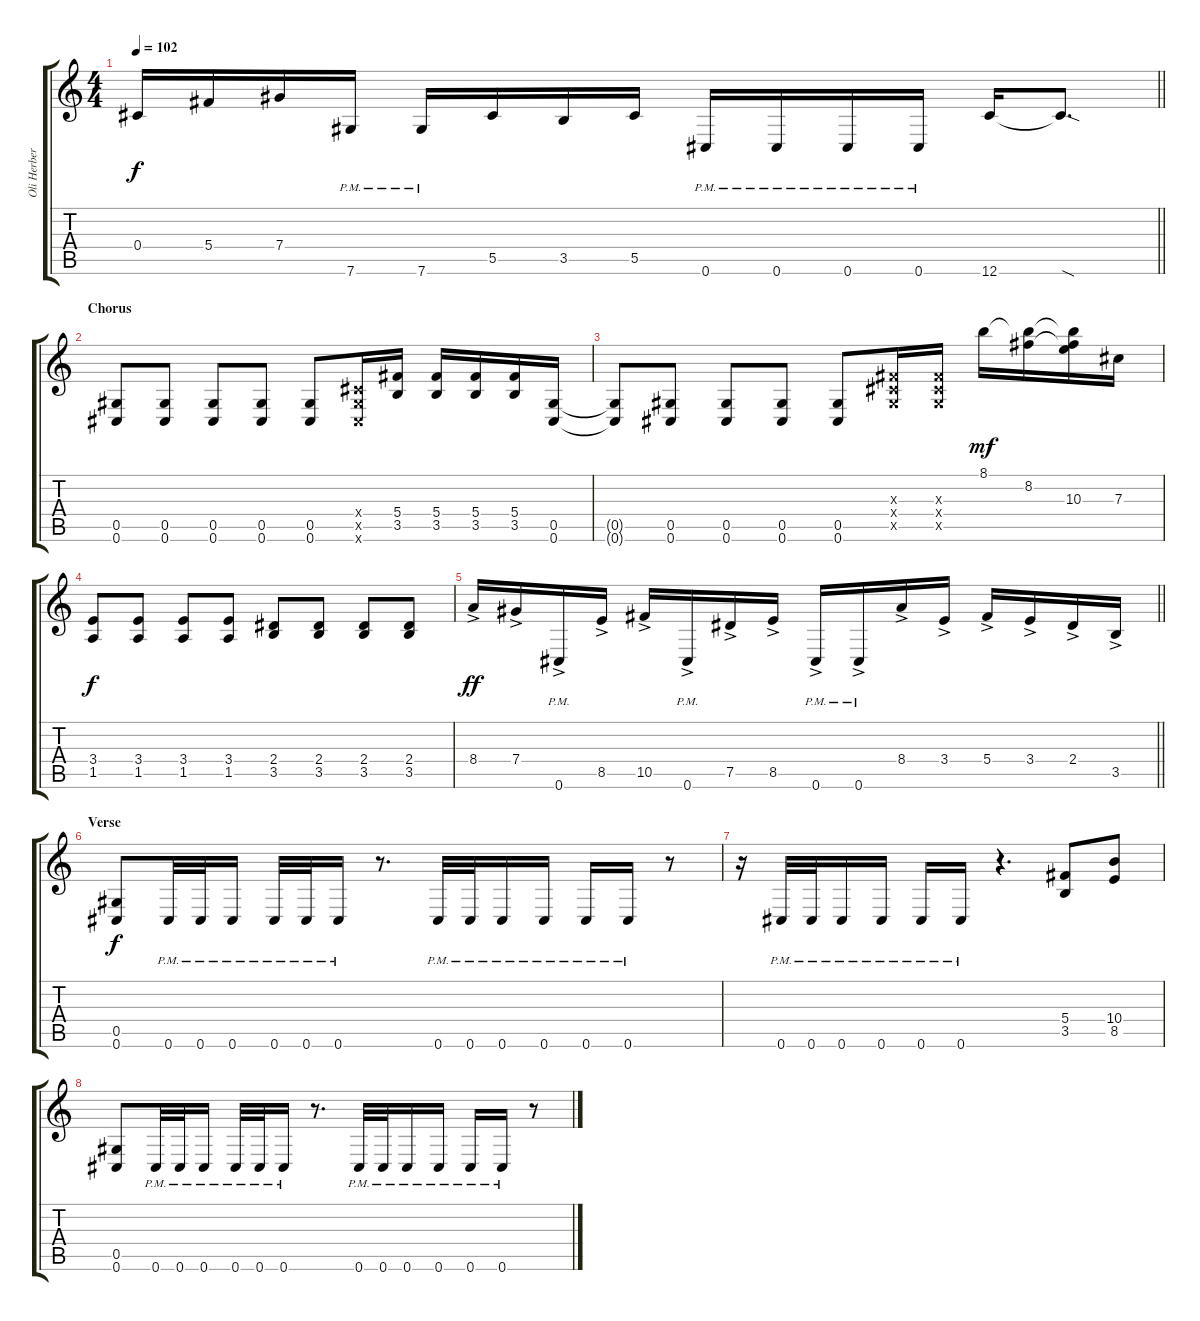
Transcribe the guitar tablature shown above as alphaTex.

\track ("Oli Herbert" "Oli Herber") {instrument distortionguitar}
\staff {score tabs}
\tuning (Eb4 Bb3 Gb3 Db3 Ab2 Db2) {hide}
\ts (4 4)
\tempo 102
\clef g2
\barLineRight lightlight
\ks c
0.4.16{dy f} 5.4.16 7.4.16 7.6{pm}.16 7.6{pm}.16 5.5.16 3.5.16 5.5.16 0.6{pm}.16 0.6{pm}.16 0.6{pm}.16 0.6{pm}.16 12.6.16 12.6{sod t}.8{d} |
\section ("" "Chorus")
(0.5 0.6).8 (0.5 0.6).8 (0.5 0.6).8 (0.5 0.6).8 (0.5 0.6).8 (0.4{x} 0.5{x} 0.6{x}).16 (5.4 3.5).16 (5.4 3.5).16 (5.4 3.5).16 (5.4 3.5).16 (0.5 0.6).16 |
(0.5{t} 0.6{t}).8 (0.5 0.6).8 (0.5 0.6).8 (0.5 0.6).8 (0.5 0.6).8 (0.3{x} 0.4{x} 0.5{x}).16 (0.3{x} 0.4{x} 0.5{x}).16 8.1.16{dy mf} (8.1{t} 8.2).16 (8.1{t} 8.2{t} 10.3).16 7.3.16 |
(3.4 1.5).8{dy f} (3.4 1.5).8 (3.4 1.5).8 (3.4 1.5).8 (2.4 3.5).8 (2.4 3.5).8 (2.4 3.5).8 (2.4 3.5).8 |
\barLineRight lightlight
8.4{ac}.16{dy ff} 7.4{ac}.16 0.6{ac pm}.16 8.5{ac}.16 10.5{ac}.16 0.6{ac pm}.16 7.5{ac}.16 8.5{ac}.16 0.6{ac pm}.16 0.6{ac pm}.16 8.4{ac}.16 3.4{ac}.16 5.4{ac}.16 3.4{ac}.16 2.4{ac}.16 3.5{ac}.16 |
\section ("" "Verse")
(0.5 0.6).8{dy f} 0.6{pm}.32 0.6{pm}.32 0.6{pm}.16 0.6{pm}.32 0.6{pm}.32 0.6{pm}.16 r.8{d} 0.6{pm}.32 0.6{pm}.32 0.6{pm}.16 0.6{pm}.16 0.6{pm}.16 0.6{pm}.16 r.8 |
r.16 0.6{pm}.32 0.6{pm}.32 0.6{pm}.16 0.6{pm}.16 0.6{pm}.16 0.6{pm}.16 r.4{d} (5.4 3.5).8 (10.4 8.5).8 |
(0.5 0.6).8 0.6{pm}.32 0.6{pm}.32 0.6{pm}.16 0.6{pm}.32 0.6{pm}.32 0.6{pm}.16 r.8{d} 0.6{pm}.32 0.6{pm}.32 0.6{pm}.16 0.6{pm}.16 0.6{pm}.16 0.6{pm}.16 r.8
